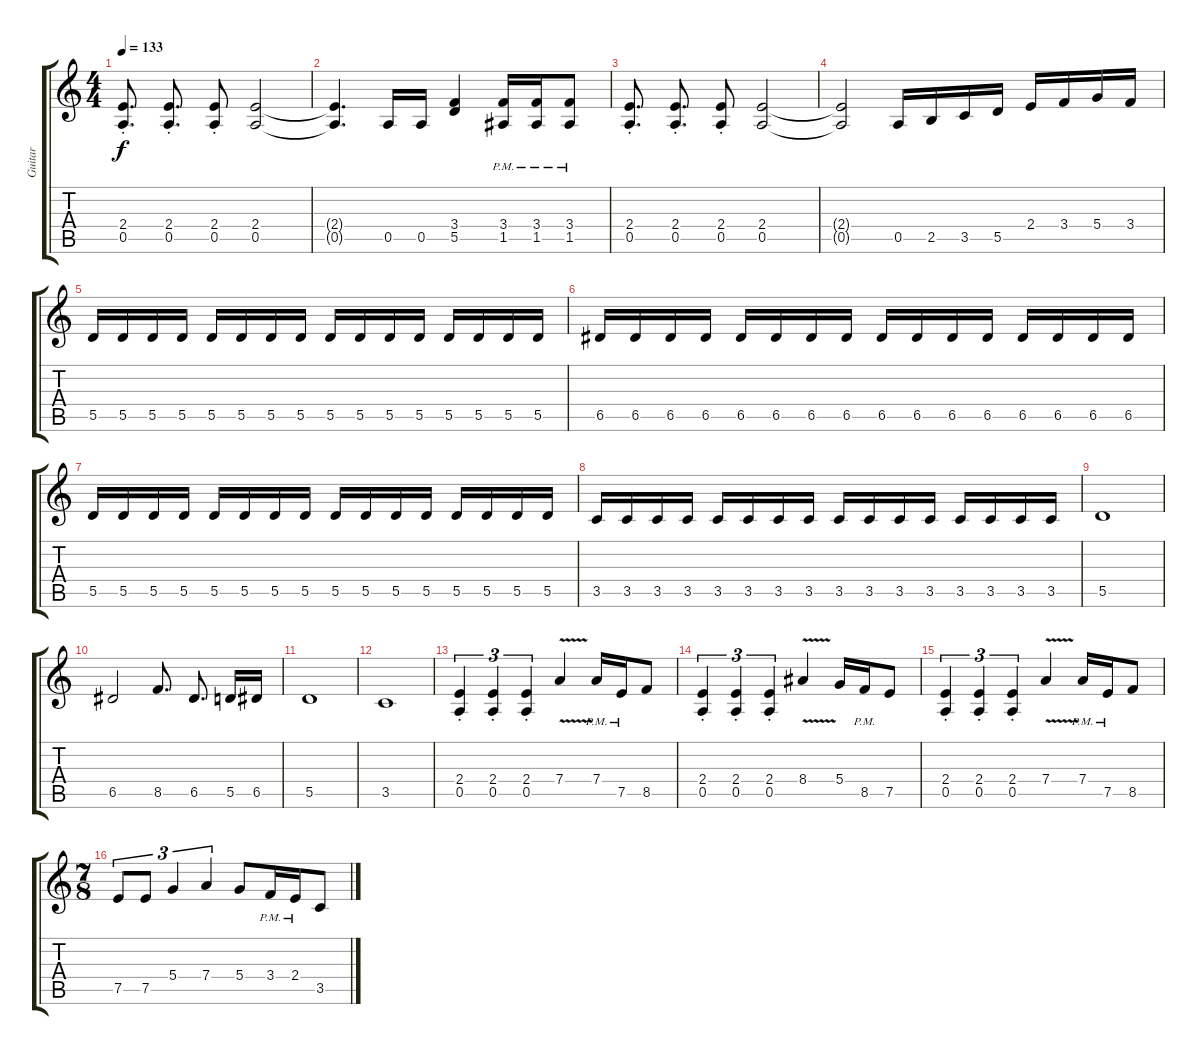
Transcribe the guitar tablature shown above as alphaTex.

\track ("Guitar" "Guitar") {instrument distortionguitar}
\staff {score tabs}
\tuning (E4 B3 G3 D3 A2 E2) {hide}
\ts (4 4)
\tempo 133
\clef g2
\ks aminor
(2.4{st} 0.5{st}).8{d dy f beam split} (2.4{st} 0.5{st}).8{d} (2.4{st} 0.5{st}).8 (2.4 0.5).2 |
(2.4{t} 0.5{t}).4{d} 0.5.16 0.5.16 (3.4 5.5).4 (3.4{pm} 1.5{pm}).16 (3.4{pm} 1.5{pm}).16 (3.4{pm} 1.5{pm}).8 |
(2.4{st} 0.5{st}).8{d beam split} (2.4{st} 0.5{st}).8{d} (2.4{st} 0.5{st}).8 (2.4 0.5).2 |
(2.4{t} 0.5{t}).2 0.5.16 2.5.16 3.5.16 5.5.16 2.4.16 3.4.16 5.4.16 3.4.16 |
5.5.16 5.5.16 5.5.16 5.5.16 5.5.16 5.5.16 5.5.16 5.5.16 5.5.16 5.5.16 5.5.16 5.5.16 5.5.16 5.5.16 5.5.16 5.5.16 |
6.5.16 6.5.16 6.5.16 6.5.16 6.5.16 6.5.16 6.5.16 6.5.16 6.5.16 6.5.16 6.5.16 6.5.16 6.5.16 6.5.16 6.5.16 6.5.16 |
5.5.16 5.5.16 5.5.16 5.5.16 5.5.16 5.5.16 5.5.16 5.5.16 5.5.16 5.5.16 5.5.16 5.5.16 5.5.16 5.5.16 5.5.16 5.5.16 |
3.5.16 3.5.16 3.5.16 3.5.16 3.5.16 3.5.16 3.5.16 3.5.16 3.5.16 3.5.16 3.5.16 3.5.16 3.5.16 3.5.16 3.5.16 3.5.16 |
5.5.1 |
6.5.2 8.5.8{d beam split} 6.5.8{d} 5.5.16 6.5.16 |
5.5.1 |
3.5.1 |
(2.4{st} 0.5{st}).4{tu (3 2)} (2.4{st} 0.5{st}).4{tu (3 2)} (2.4{st} 0.5{st}).4{tu (3 2)} 7.4{v}.4 7.4{pm}.16 7.5{pm}.16 8.5.8 |
(2.4{st} 0.5{st}).4{tu (3 2)} (2.4{st} 0.5{st}).4{tu (3 2)} (2.4{st} 0.5{st}).4{tu (3 2)} 8.4{v}.4 5.4.16 8.5{pm}.16 7.5.8 |
(2.4{st} 0.5{st}).4{tu (3 2)} (2.4{st} 0.5{st}).4{tu (3 2)} (2.4{st} 0.5{st}).4{tu (3 2)} 7.4{v}.4 7.4{pm}.16 7.5{pm}.16 8.5.8 |
\ts (7 8)
7.5.8{tu (3 2)} 7.5.8{tu (3 2)} 5.4.4{tu (3 2)} 7.4.4{tu (3 2)} 5.4.8 3.4{pm}.16 2.4{pm}.16 3.5.8
